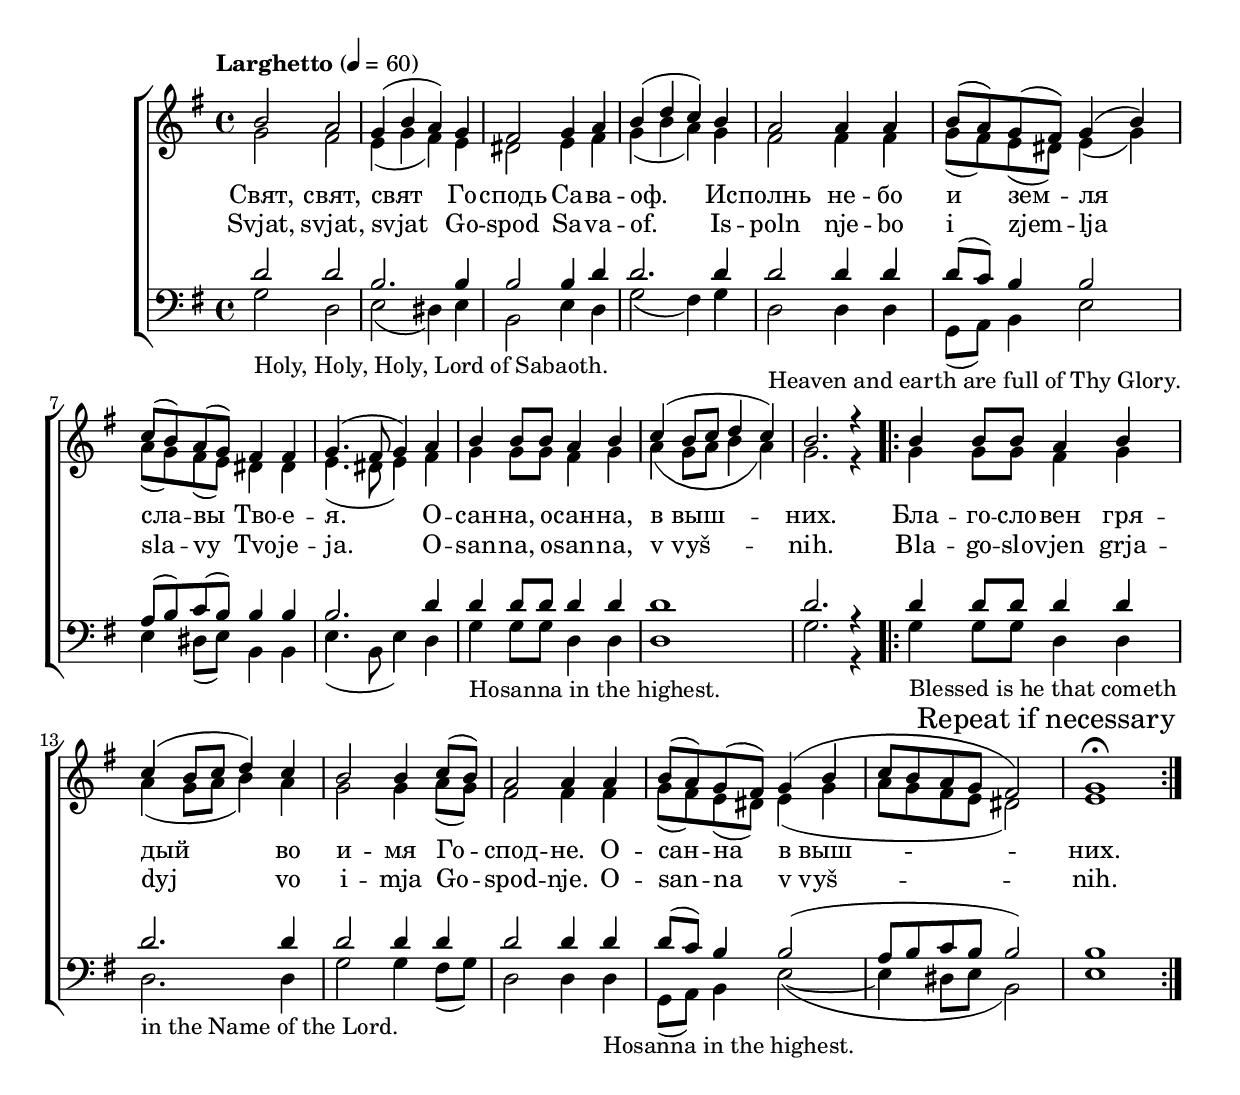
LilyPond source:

\version "2.18.2"

global = {
	\time 4/4
	\key e \minor 
	\tempo Larghetto 4 = 60
}

Cyrillic = \lyricmode {
	Свят, свят, свят Го -- сподь Са -- ва -- оф.
	Ис -- полнь не -- бо и зем -- ля сла -- вы Тво -- е -- я.
	О -- сан -- на,  о -- сан -- на, в_выш -- них. 
	Бла -- го -- сло -- вен гря -- дый во и -- мя Го -- спод -- не.
	О -- сан -- на в_выш -- них.
}

Latin = \lyricmode {
	Svjat, svjat, svjat Go -- spod Sa -- va -- of.
	Is -- poln nje -- bo i zjem -- lja sla -- vy Tvo -- je -- ja.
	O -- san -- na,  o -- san -- na, v_vyš -- nih.
	Bla -- go -- slo -- vjen grja -- dyj vo i -- mja Go -- spod -- nje.
	O -- san -- na v_vyš -- nih.
}

sopMusic = \relative {
	%\set Score.markFormatter = #format-mark-box-alphabet
	b'2 a | g4 (b a) g | fis2 g4 a | b (d c) b | a2 a4 a | b8 (a) g (fis) g4 (b) | c8 (b) a (g) fis4 fis | g4. (fis8 g4) a | b4 b8 b a4 b | c (b8 c d4 c) | b2. r4
	\bar ".|:"
	% \mark \default
	
	b4 b8 b a4 b | c (b8 c d4) c | b2 b4 c8 (b) | a2 a4 a | b8 (a) g (fis) g4 (b | c8 b a g fis2) | g1 \fermata
	\once \override Score.RehearsalMark.break-visibility = #end-of-line-visible
	\once \override Score.RehearsalMark.self-alignment-X = #RIGHT
	\mark "Repeat if necessary"
	\bar ":|."
}

altoMusic = \relative {
	g'2 fis | e4 (g fis) e | dis2 e4 fis | g (b a) g | fis2 fis4 fis | g8 (fis) e (dis) e4 (g) | a8 (g) fis (e) dis4 dis | e4. (dis8 e4) fis | g4 g8 g fis4 g | a (g8 a b4 a) | g2. r4 | g4 g8 g fis4 g | a (g8 a b4) a | g2 g4 a8 (g) | fis2 fis4 fis | g8 (fis) e (dis) e4 (g | a8 g fis e dis2) | e1
}

tenorMusic = \relative {
	d'2 d | b2. b4 | b2 b4 d | d2. d4 | d2 d4 d | d8 (c) b4 b2 | a8 (b) c (b) b4 b | b2. d4 | d d8 d d4 d | d1 | d2. r4 | d4 d8 d d4 d | d2. d4 | d2 d4 d | d2 d4 d | d8 (c) b4 b2 (a8 b c b b2) | b1
}

bassMusic = \relative {
	g2_\markup{Holy, Holy, Holy, Lord of Sabaoth.} d2 | e (dis4) e | b2 e4 d | g2 (fis4) g | d2_\markup{Heaven and earth are full of Thy Glory.} d4 d | g,8 (a) b4 e2 | e4 dis8 (e) b4 b | e4. (b8 e4) d | g4_\markup{Hosanna in the highest.} g8 g d4 d | d1 | g2. r4 | g4_\markup{Blessed is he that cometh} g8 g d4 d | d2._\markup{in the Name of the Lord.} d4 | g2 g4 fis8 (g) | d2 d4 d_\markup{Hosanna in the highest.} | g,8 (a) b4 e2~ (e4 dis8 e b2) | e1
}

\include "TEMPLATES_DIRECTORY/satb.ily"

